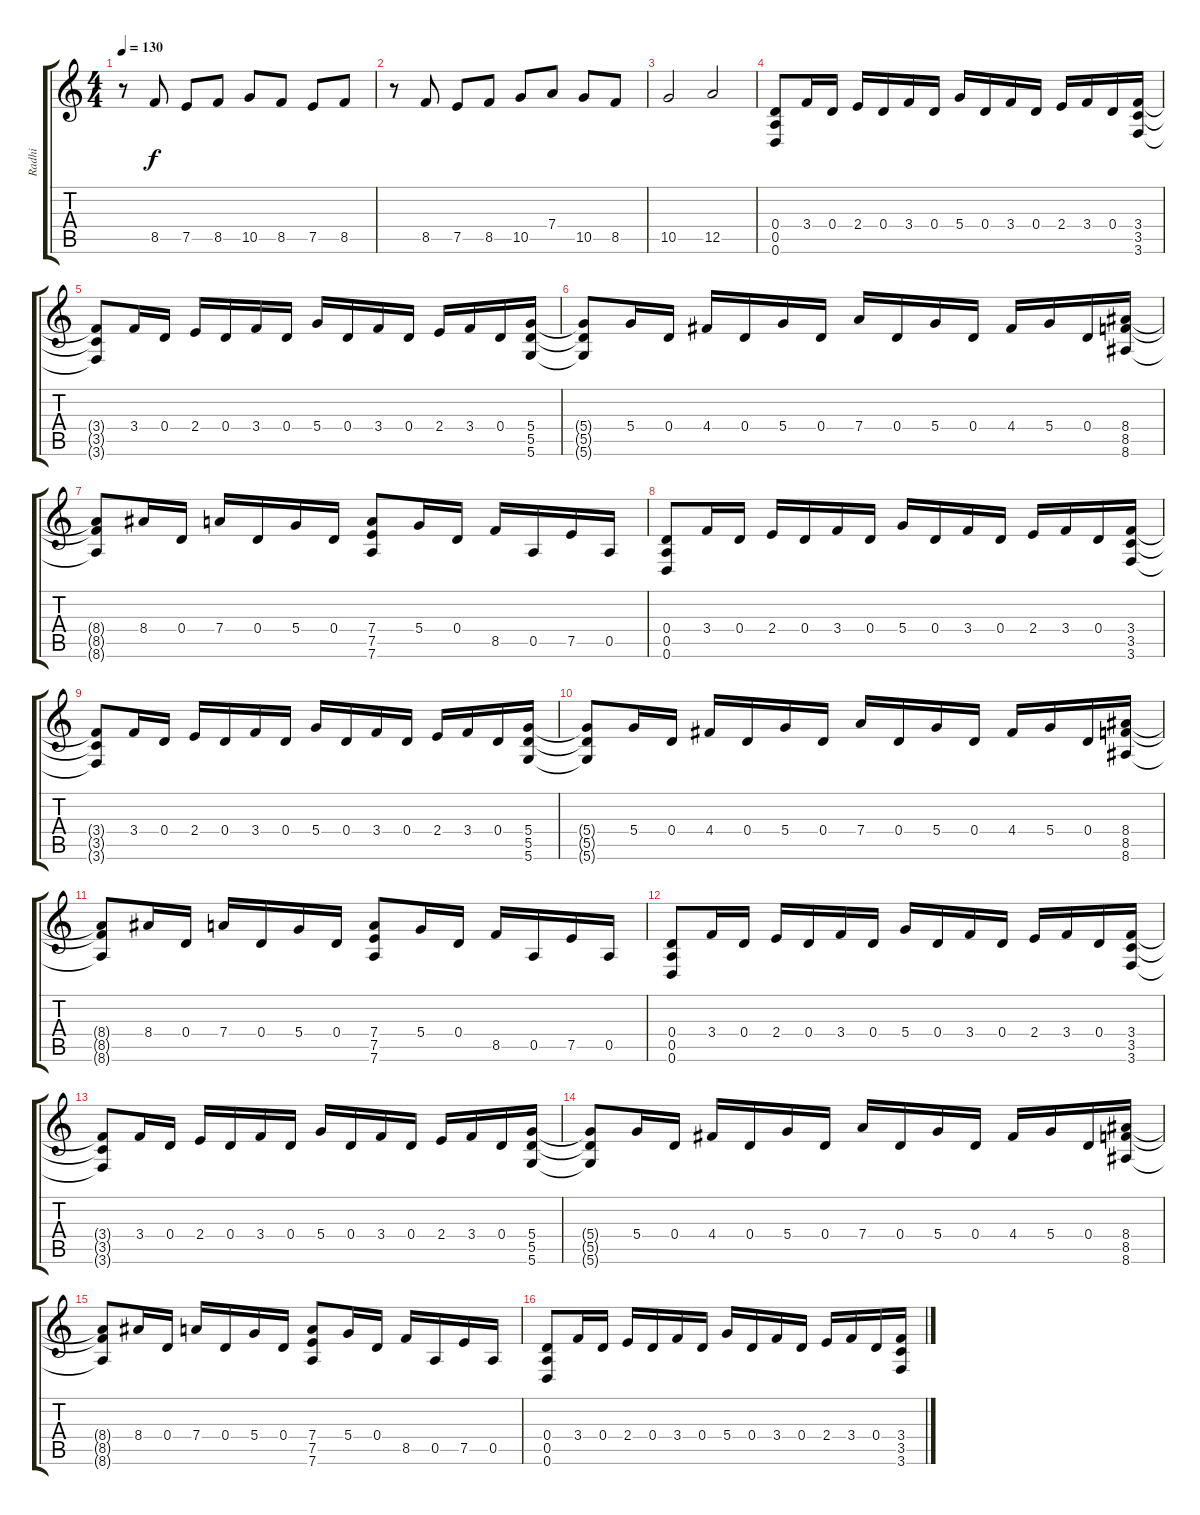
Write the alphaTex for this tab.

\track ("Radhi" "Radhi") {instrument overdrivenguitar}
\staff {score tabs}
\tuning (E4 B3 G3 D3 A2 D2) {hide}
\ts (4 4)
\tempo 130
\clef g2
\ks c
r.8{dy f} 8.5.8 7.5.8 8.5.8 10.5.8 8.5.8 7.5.8 8.5.8 |
r.8 8.5.8 7.5.8 8.5.8 10.5.8 7.4.8 10.5.8 8.5.8 |
10.5.2 12.5.2 |
(0.4 0.5 0.6).8 3.4.16 0.4.16 2.4.16 0.4.16 3.4.16 0.4.16 5.4.16 0.4.16 3.4.16 0.4.16 2.4.16 3.4.16 0.4.16 (3.4 3.5 3.6).16 |
(3.4{t} 3.5{t} 3.6{t}).8 3.4.16 0.4.16 2.4.16 0.4.16 3.4.16 0.4.16 5.4.16 0.4.16 3.4.16 0.4.16 2.4.16 3.4.16 0.4.16 (5.4 5.5 5.6).16 |
(5.4{t} 5.5{t} 5.6{t}).8 5.4.16 0.4.16 4.4.16 0.4.16 5.4.16 0.4.16 7.4.16 0.4.16 5.4.16 0.4.16 4.4.16 5.4.16 0.4.16 (8.4 8.5 8.6).16 |
(8.4{t} 8.5{t} 8.6{t}).8 8.4.16 0.4.16 7.4.16 0.4.16 5.4.16 0.4.16 (7.4 7.5 7.6).8 5.4.16 0.4.16 8.5.16 0.5.16 7.5.16 0.5.16 |
(0.4 0.5 0.6).8 3.4.16 0.4.16 2.4.16 0.4.16 3.4.16 0.4.16 5.4.16 0.4.16 3.4.16 0.4.16 2.4.16 3.4.16 0.4.16 (3.4 3.5 3.6).16 |
(3.4{t} 3.5{t} 3.6{t}).8 3.4.16 0.4.16 2.4.16 0.4.16 3.4.16 0.4.16 5.4.16 0.4.16 3.4.16 0.4.16 2.4.16 3.4.16 0.4.16 (5.4 5.5 5.6).16 |
(5.4{t} 5.5{t} 5.6{t}).8 5.4.16 0.4.16 4.4.16 0.4.16 5.4.16 0.4.16 7.4.16 0.4.16 5.4.16 0.4.16 4.4.16 5.4.16 0.4.16 (8.4 8.5 8.6).16 |
(8.4{t} 8.5{t} 8.6{t}).8 8.4.16 0.4.16 7.4.16 0.4.16 5.4.16 0.4.16 (7.4 7.5 7.6).8 5.4.16 0.4.16 8.5.16 0.5.16 7.5.16 0.5.16 |
(0.4 0.5 0.6).8 3.4.16 0.4.16 2.4.16 0.4.16 3.4.16 0.4.16 5.4.16 0.4.16 3.4.16 0.4.16 2.4.16 3.4.16 0.4.16 (3.4 3.5 3.6).16 |
(3.4{t} 3.5{t} 3.6{t}).8 3.4.16 0.4.16 2.4.16 0.4.16 3.4.16 0.4.16 5.4.16 0.4.16 3.4.16 0.4.16 2.4.16 3.4.16 0.4.16 (5.4 5.5 5.6).16 |
(5.4{t} 5.5{t} 5.6{t}).8 5.4.16 0.4.16 4.4.16 0.4.16 5.4.16 0.4.16 7.4.16 0.4.16 5.4.16 0.4.16 4.4.16 5.4.16 0.4.16 (8.4 8.5 8.6).16 |
(8.4{t} 8.5{t} 8.6{t}).8 8.4.16 0.4.16 7.4.16 0.4.16 5.4.16 0.4.16 (7.4 7.5 7.6).8 5.4.16 0.4.16 8.5.16 0.5.16 7.5.16 0.5.16 |
(0.4 0.5 0.6).8 3.4.16 0.4.16 2.4.16 0.4.16 3.4.16 0.4.16 5.4.16 0.4.16 3.4.16 0.4.16 2.4.16 3.4.16 0.4.16 (3.4 3.5 3.6).16
